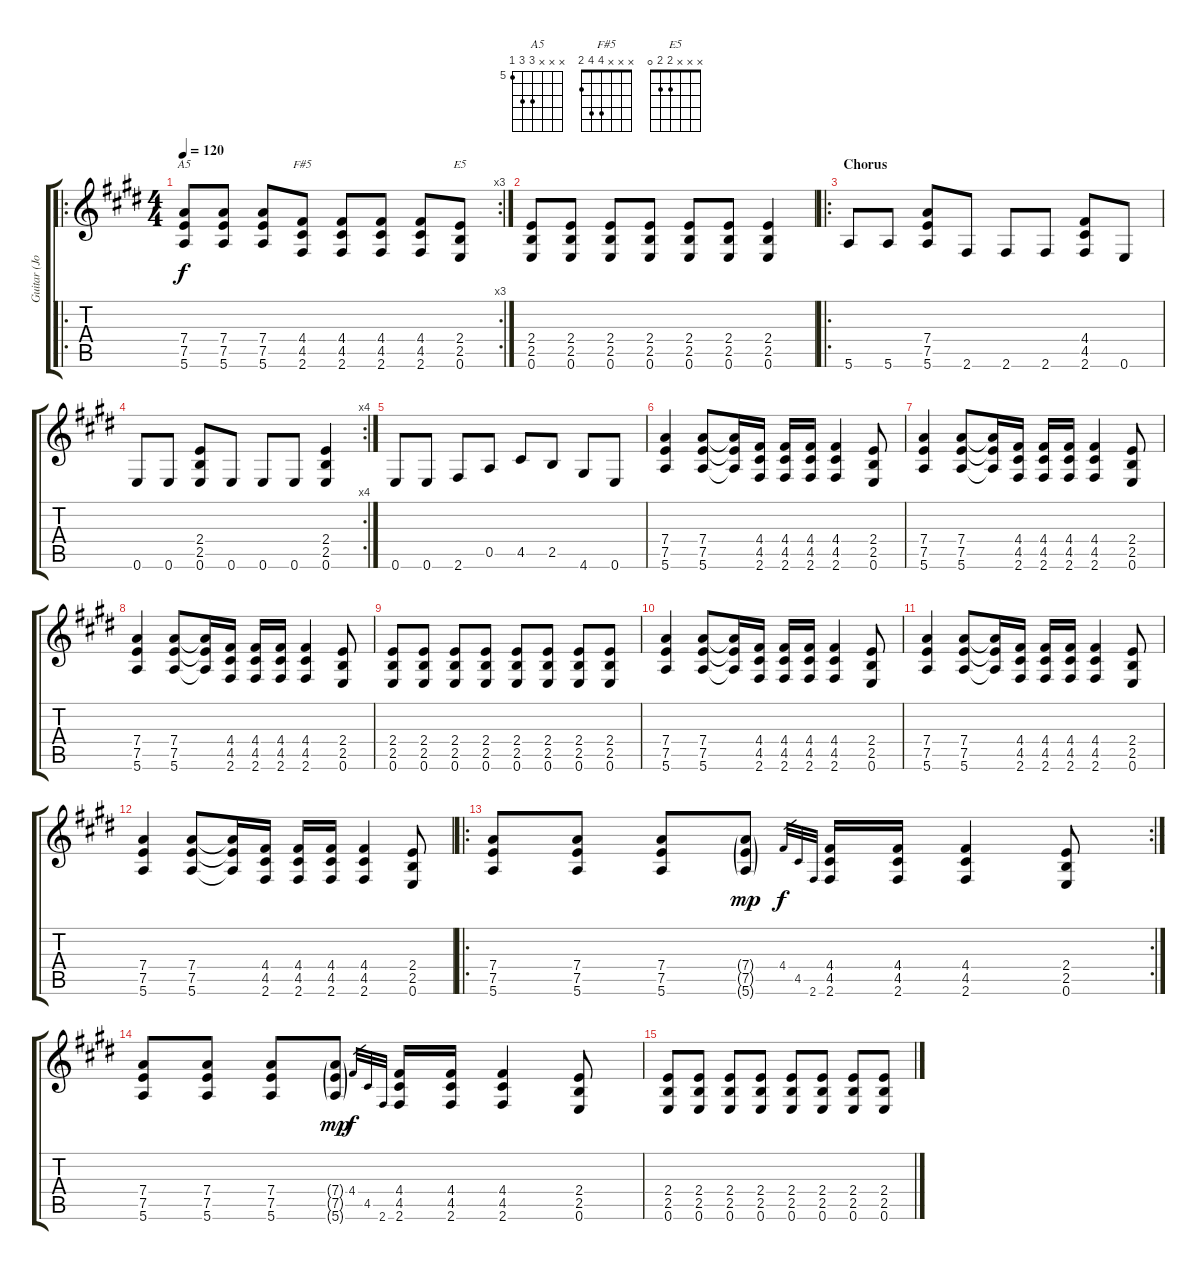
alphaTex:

\track ("Guitar (John Wozniak)" "Guitar (Jo") {instrument overdrivenguitar}
\staff {score tabs}
\tuning (E4 B3 G3 D3 A2 E2) {hide}
\chord ("A5" x x x 7 7 5) {firstfret 5}
\chord ("F#5" x x x 4 4 2)
\chord ("E5" x x x 2 2 0)
\ro
\rc 3
\ts (4 4)
\tempo 120
\clef g2
\ks e
(7.4 7.5 5.6).8{ch "A5" dy f} (7.4 7.5 5.6).8 (7.4 7.5 5.6).8 (4.4 4.5 2.6).8{ch "F#5"} (4.4 4.5 2.6).8 (4.4 4.5 2.6).8 (4.4 4.5 2.6).8 (2.4 2.5 0.6).8{ch "E5"} |
(2.4 2.5 0.6).8 (2.4 2.5 0.6).8 (2.4 2.5 0.6).8 (2.4 2.5 0.6).8 (2.4 2.5 0.6).8 (2.4 2.5 0.6).8 (2.4 2.5 0.6).4 |
\ro
\section ("" "Chorus")
5.6.8 5.6.8 (7.4 7.5 5.6).8 2.6.8 2.6.8 2.6.8 (4.4 4.5 2.6).8 0.6.8 |
\rc 4
0.6.8 0.6.8 (2.4 2.5 0.6).8 0.6.8 0.6.8 0.6.8 (2.4 2.5 0.6).4 |
0.6.8 0.6.8 2.6.8 0.5.8 4.5.8 2.5.8 4.6.8 0.6.8 |
(7.4 7.5 5.6).4 (7.4 7.5 5.6).8 (7.4{t} 7.5{t} 5.6{t}).16 (4.4 4.5 2.6).16 (4.4 4.5 2.6).16 (4.4 4.5 2.6).16 (4.4 4.5 2.6).4 (2.4 2.5 0.6).8 |
(7.4 7.5 5.6).4 (7.4 7.5 5.6).8 (7.4{t} 7.5{t} 5.6{t}).16 (4.4 4.5 2.6).16 (4.4 4.5 2.6).16 (4.4 4.5 2.6).16 (4.4 4.5 2.6).4 (2.4 2.5 0.6).8 |
(7.4 7.5 5.6).4 (7.4 7.5 5.6).8 (7.4{t} 7.5{t} 5.6{t}).16 (4.4 4.5 2.6).16 (4.4 4.5 2.6).16 (4.4 4.5 2.6).16 (4.4 4.5 2.6).4 (2.4 2.5 0.6).8 |
(2.4 2.5 0.6).8 (2.4 2.5 0.6).8 (2.4 2.5 0.6).8 (2.4 2.5 0.6).8 (2.4 2.5 0.6).8 (2.4 2.5 0.6).8 (2.4 2.5 0.6).8 (2.4 2.5 0.6).8 |
(7.4 7.5 5.6).4 (7.4 7.5 5.6).8 (7.4{t} 7.5{t} 5.6{t}).16 (4.4 4.5 2.6).16 (4.4 4.5 2.6).16 (4.4 4.5 2.6).16 (4.4 4.5 2.6).4 (2.4 2.5 0.6).8 |
(7.4 7.5 5.6).4 (7.4 7.5 5.6).8 (7.4{t} 7.5{t} 5.6{t}).16 (4.4 4.5 2.6).16 (4.4 4.5 2.6).16 (4.4 4.5 2.6).16 (4.4 4.5 2.6).4 (2.4 2.5 0.6).8 |
(7.4 7.5 5.6).4 (7.4 7.5 5.6).8 (7.4{t} 7.5{t} 5.6{t}).16 (4.4 4.5 2.6).16 (4.4 4.5 2.6).16 (4.4 4.5 2.6).16 (4.4 4.5 2.6).4 (2.4 2.5 0.6).8 |
\ro
\rc 2
(7.4 7.5 5.6).8 (7.4 7.5 5.6).8 (7.4 7.5 5.6).8 (7.4{g} 7.5{g} 5.6{g}).8{dy mp} 4.4.32{gr dy f} 4.5.32{gr} 2.6.32{gr} (4.4 4.5 2.6).16 (4.4 4.5 2.6).16 (4.4 4.5 2.6).4 (2.4 2.5 0.6).8 |
(7.4 7.5 5.6).8 (7.4 7.5 5.6).8 (7.4 7.5 5.6).8 (7.4{g} 7.5{g} 5.6{g}).8{dy mp} 4.4.32{gr dy f} 4.5.32{gr} 2.6.32{gr} (4.4 4.5 2.6).16 (4.4 4.5 2.6).16 (4.4 4.5 2.6).4 (2.4 2.5 0.6).8 |
(2.4 2.5 0.6).8{volume 0} (2.4 2.5 0.6).8 (2.4 2.5 0.6).8 (2.4 2.5 0.6).8 (2.4 2.5 0.6).8 (2.4 2.5 0.6).8 (2.4 2.5 0.6).8 (2.4 2.5 0.6).8
